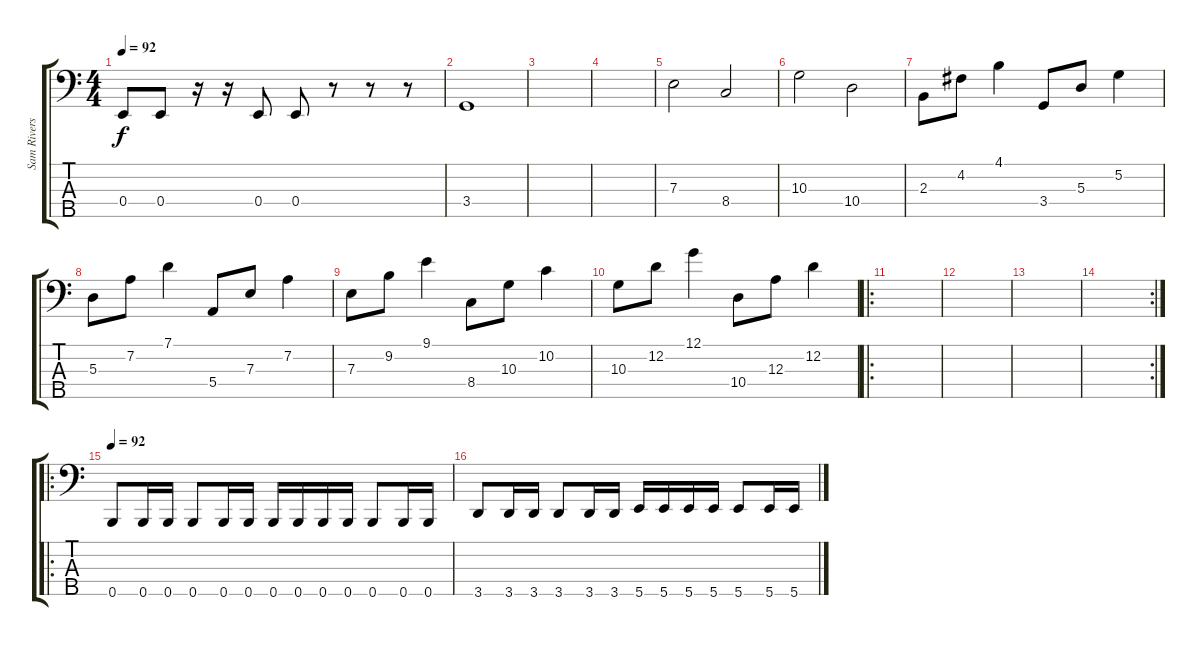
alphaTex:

\track ("Sam Rivers" "Sam Rivers") {instrument electricbassfinger}
\staff {score tabs}
\tuning (G2 D2 A1 E1 B0) {hide}
\ts (4 4)
\tempo 92
\clef f4
\ks c
0.4.8{dy f} 0.4.8 r.16 r.16 0.4.8 0.4.8 r.8 r.8 r.8 |
3.4.1 |
|
|
7.3.2{volume 14} 8.4.2 |
10.3.2 10.4.2 |
2.3.8 4.2.8 4.1.4 3.4.8 5.3.8 5.2.4 |
5.3.8 7.2.8 7.1.4 5.4.8 7.3.8 7.2.4 |
7.3.8 9.2.8 9.1.4 8.4.8 10.3.8 10.2.4 |
10.3.8 12.2.8 12.1.4 10.4.8 12.3.8 12.2.4 |
\ro
|
|
|
\rc 2
|
\ro
\tempo 92
0.5.8 0.5.16 0.5.16 0.5.8 0.5.16 0.5.16 0.5.16 0.5.16 0.5.16 0.5.16 0.5.8 0.5.16 0.5.16 |
3.5.8 3.5.16 3.5.16 3.5.8 3.5.16 3.5.16 5.5.16 5.5.16 5.5.16 5.5.16 5.5.8 5.5.16 5.5.16
